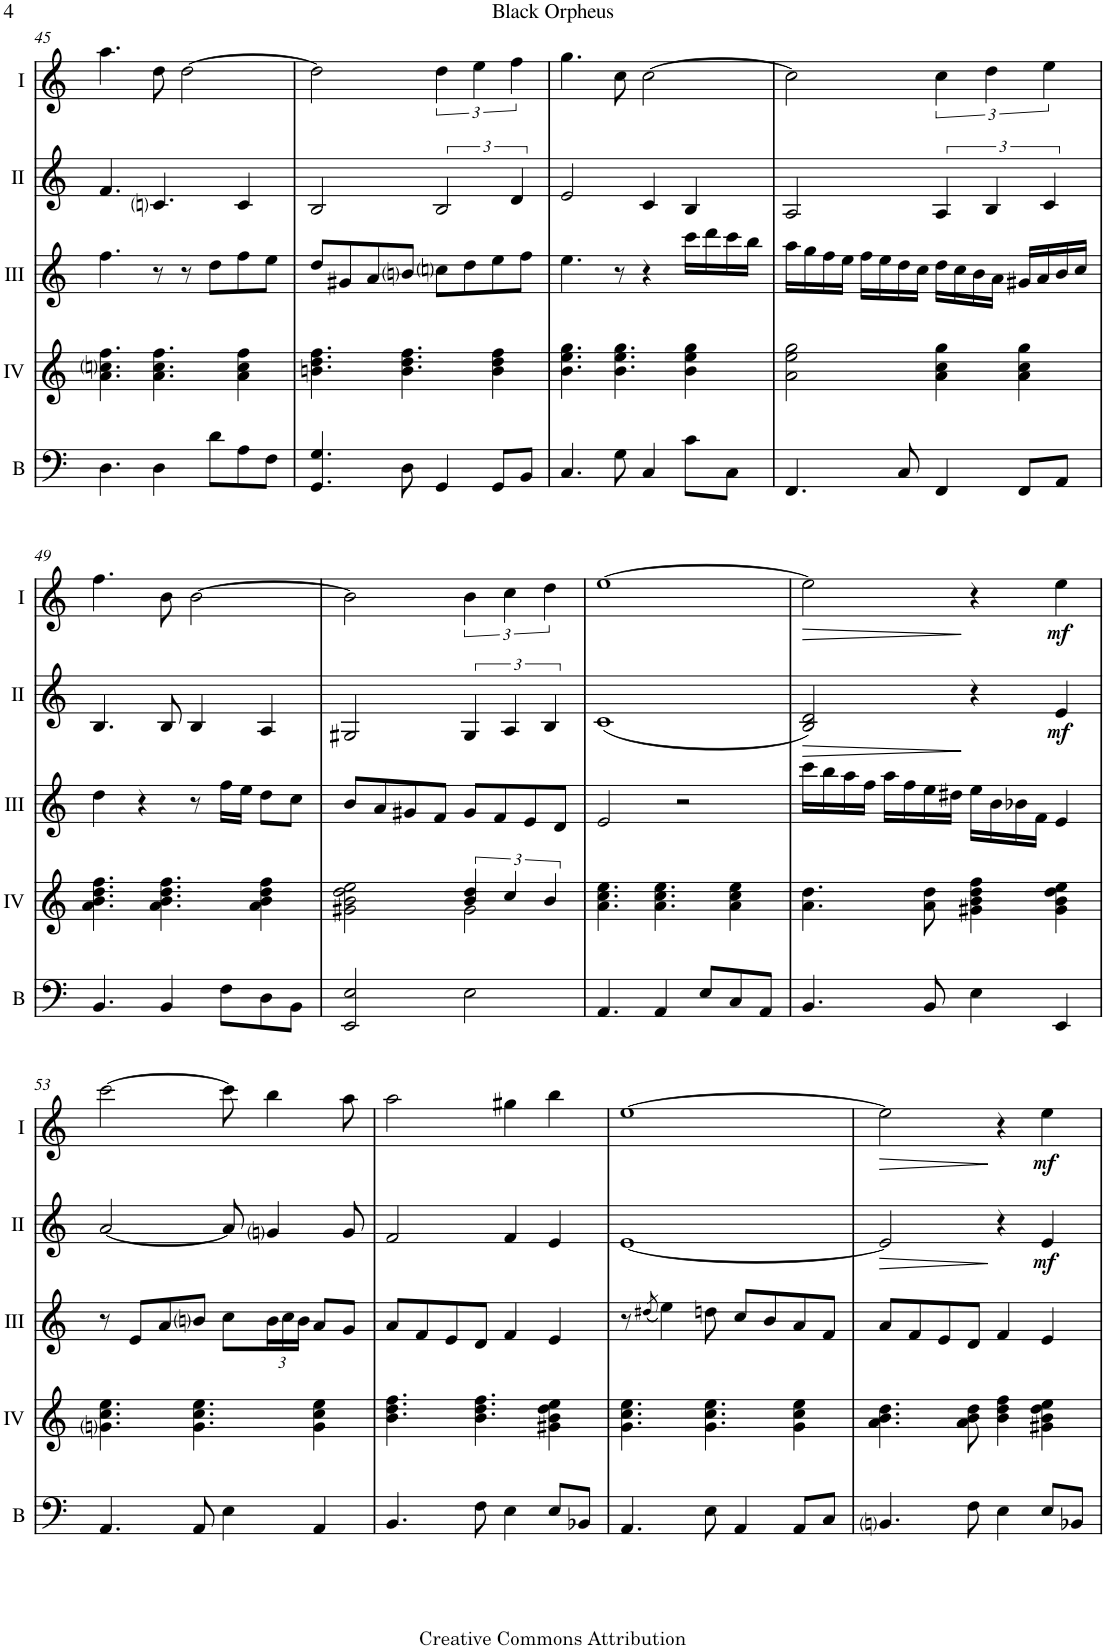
**kern	**kern	**kern	**kern	**dynam	**kern	**dynam
*part5	*part4	*part3	*part2	*part2	*part1	*part1
*staff5	*staff4	*staff3	*staff2	*staff2	*staff1	*staff1
*I"Bass	*I"Acc. 4	*I"Acc. 3	*I"Acc. 2	*	*I"Acc. 1	*
*I'B	*	*	*	*	*	*
!!LO:PB:g=z
*clefF4	*clefG2	*clefG2	*clefG2	*	*clefG2	*
*Trd7c12	*Trd7c12	*	*	*	*	*
*k[]	*k[]	*k[]	*k[]	*	*k[]	*
*M4/4	*M4/4	*M4/4	*M4/4	*	*M4/4	*
*met(c)	*met(c)	*met(c)	*met(c)	*	*met(c)	*
=45	=45	=45	=45	=45	=45	=45
4.D\	4.a\ 4.ccni\ 4.ff\	4.ff\	4.f/	.	4.a\	.
4D\	4.a\ 4.cc\ 4.ff\	8r	4.cni/	.	8d\	.
.	.	8r	.	.	[2d\	.
8d\L	.	8dd\L	.	.	.	.
8A\	4a\ 4cc\ 4ff\	8ff\	4c/	.	.	.
8F\J	.	8ee\J	.	.	.	.
=46	=46	=46	=46	=46	=46	=46
4.GG/ 4.G/	4.bn\ 4.dd\ 4.ff\	8dd/L	2B/	.	2d\]	.
.	.	8g#X/	.	.	.	.
.	.	8a/	.	.	.	.
8D\	4.b\ 4.dd\ 4.ff\	8bni/J	.	.	.	.
4GG/	.	8ccni\L	3B/	.	6d\	.
.	.	8dd\	.	.	.	.
.	.	.	.	.	6e\	.
8GG/L	4b\ 4dd\ 4ff\	8ee\	.	.	.	.
.	.	.	6d/	.	6f\	.
8BB/J	.	8ff\J	.	.	.	.
=47	=47	=47	=47	=47	=47	=47
4.C/	4.b\ 4.ee\ 4.gg\	4.ee\	2e/	.	4.g\	.
8G\	4.b\ 4.ee\ 4.gg\	8r	.	.	8c\	.
4C/	.	4r	4c/	.	[2c\	.
8c\L	4b\ 4ee\ 4gg\	16ccc\LL	4B/	.	.	.
.	.	16ddd\	.	.	.	.
8C\J	.	16ccc\	.	.	.	.
.	.	16bb\JJ	.	.	.	.
=48	=48	=48	=48	=48	=48	=48
4.FF/	2a\ 2ee\ 2gg\	16aa\LL	2A/	.	2c\]	.
.	.	16gg\	.	.	.	.
.	.	16ff\	.	.	.	.
.	.	16ee\JJ	.	.	.	.
.	.	16ff\LL	.	.	.	.
.	.	16ee\	.	.	.	.
8C/	.	16dd\	.	.	.	.
.	.	16cc\JJ	.	.	.	.
4FF/	4a\ 4cc\ 4gg\	16dd\LL	6A/	.	6c\	.
.	.	16cc\	.	.	.	.
.	.	16b\	.	.	.	.
.	.	.	6B/	.	6d\	.
.	.	16a\JJ	.	.	.	.
8FF/L	4a\ 4cc\ 4gg\	16g#X/LL	.	.	.	.
.	.	16a/	.	.	.	.
.	.	.	6c/	.	6e\	.
8AA/J	.	16b/	.	.	.	.
.	.	16cc/JJ	.	.	.	.
!!LO:LB:g=z
=49	=49	=49	=49	=49	=49	=49
4.BB/	4.a\ 4.b\ 4.dd\ 4.ff\	4dd\	4.B/	.	4.f\	.
.	.	4r	.	.	.	.
4BB/	4.a\ 4.b\ 4.dd\ 4.ff\	.	8B/	.	8B\	.
.	.	8r	4B/	.	[2B\	.
8F\L	.	16ff\LL	.	.	.	.
.	.	16ee\JJ	.	.	.	.
8D\	4a\ 4b\ 4dd\ 4ff\	8dd\L	4A/	.	.	.
8BB\J	.	8cc\J	.	.	.	.
=50	=50	=50	=50	=50	=50	=50
*	*^	*	*	*	*	*
2EE/ 2E/	2g#X\ 2b\ 2dd\ 2ee\	2ryy	8b/L	2G#X/	.	2B\]	.
.	.	.	8a/	.	.	.	.
.	.	.	8g#X/	.	.	.	.
.	.	.	8f/J	.	.	.	.
2E\	6b/ 6dd/	2g#\	8g#/L	6G#/	.	6B\	.
.	.	.	8f/	.	.	.	.
.	6cc/	.	.	6A/	.	6c\	.
.	.	.	8e/	.	.	.	.
.	6b/	.	.	6B/	.	6d\	.
.	.	.	8d/J	.	.	.	.
*	*v	*v	*	*	*	*	*
=51	=51	=51	=51	=51	=51	=51
4.AA/	4.a\ 4.cc\ 4.ee\	2e/	(1c	.	[1e	.
4AA/	4.a\ 4.cc\ 4.ee\	.	.	.	.	.
.	.	2r	.	.	.	.
8E/L	.	.	.	.	.	.
8C/	4a\ 4cc\ 4ee\	.	.	.	.	.
8AA/J	.	.	.	.	.	.
=52	=52	=52	=52	=52	=52	=52
!	!	!	!	!LO:HP:b	!	!LO:HP:b
4.BB/	4.a\ 4.dd\	16ccc\LL	2B/ 2d/)	>	2e\]	>
.	.	16bb\	.	.	.	.
.	.	16aa\	.	.	.	.
.	.	16ff\JJ	.	.	.	.
.	.	16aa\LL	.	.	.	.
.	.	16ff\	.	.	.	.
8BB/	8a\ 8dd\	16ee\	.	.	.	.
.	.	16dd#X\JJ	.	.	.	.
4E\	4g#X\ 4b\ 4dd\ 4ff\	16ee\LL	4r	]	4r	]
.	.	16b\	.	.	.	.
.	.	16b-X\	.	.	.	.
.	.	16f\JJ	.	.	.	.
!	!	!	!	!LO:DY:b	!	!LO:DY:b
4EE/	4g#\ 4b\ 4dd\ 4ee\	4e/	4e/	mf	4e\	mf
!!LO:LB:g=z
=53	=53	=53	=53	=53	=53	=53
4.AA/	4.gni\ 4.cc\ 4.ee\	8r	[2a/	.	[2cc\	.
.	.	8e/L	.	.	.	.
.	.	8a/	.	.	.	.
8AA/	4.g\ 4.cc\ 4.ee\	8bni/J	.	.	.	.
4E\	.	8cc\L	8a/]	.	8cc\]	.
*	*	*Xbrackettup	*	*	*	*
.	.	24b\L	4gni/	.	4b\	.
.	.	24cc\	.	.	.	.
.	.	24b\JJ	.	.	.	.
4AA/	4g\ 4cc\ 4ee\	8a/L	.	.	.	.
.	.	8g/J	8g/	.	8a\	.
=54	=54	=54	=54	=54	=54	=54
4.BB/	4.b\ 4.dd\ 4.ff\	8a/L	2f/	.	2a\	.
.	.	8f/	.	.	.	.
.	.	8e/	.	.	.	.
8F\	4.b\ 4.dd\ 4.ff\	8d/J	.	.	.	.
4E\	.	4f/	4f/	.	4g#X\	.
8E/L	4g#X\ 4b\ 4dd\ 4ee\	4e/	4e/	.	4b\	.
8BB-X/J	.	.	.	.	.	.
=55	=55	=55	=55	=55	=55	=55
4.AA/	4.g\ 4.cc\ 4.ee\	8r	[1e	.	[1e	.
.	.	(8qdd#X/	.	.	.	.
.	.	4ee\)	.	.	.	.
8E\	4.g\ 4.cc\ 4.ee\	8ddn\	.	.	.	.
4AA/	.	8cc/L	.	.	.	.
.	.	8b/	.	.	.	.
8AA/L	4g\ 4cc\ 4ee\	8a/	.	.	.	.
8C/J	.	8f/J	.	.	.	.
=56	=56	=56	=56	=56	=56	=56
!	!	!	!	!LO:HP:b	!	!LO:HP:b
4.BBni/	4.a\ 4.b\ 4.dd\	8a/L	2e/]	>	2e\]	>
.	.	8f/	.	.	.	.
.	.	8e/	.	.	.	.
8F\	8a\ 8b\ 8dd\	8d/J	.	.	.	.
4E\	4b\ 4dd\ 4ff\	4f/	4r	]	4r	]
!	!	!	!	!LO:DY:b	!	!LO:DY:b
8E/L	4g#X\ 4b\ 4dd\ 4ee\	4e/	4e/	mf	4e\	mf
8BB-X/J	.	.	.	.	.	.
=	=	=	=	=	=	=
*-	*-	*-	*-	*-	*-	*-
